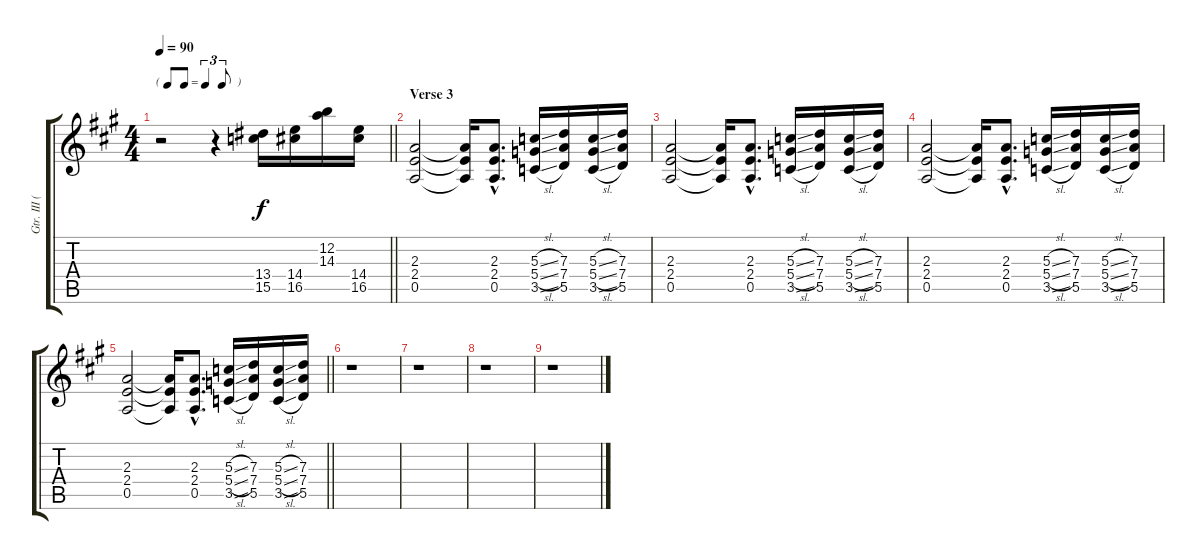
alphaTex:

\track ("Gtr. III (Slight Distortion)" "Gtr. III (") {instrument distortionguitar}
\staff {score tabs}
\tuning (E4 B3 G3 D3 A2 E2) {hide}
\ts (4 4)
\tf triplet8th
\tempo 90
\clef g2
\barLineRight lightlight
\ks a
r.2{dy f} r.4 (13.4 15.5).16 (14.4 16.5).16 (12.2 14.3).16 (14.4 16.5).16 |
\section ("" "Verse 3")
(2.3 2.4 0.5).2 (2.3{t} 2.4{t} 0.5{t}).16 (2.3{hac} 2.4{hac} 0.5{hac}).8{d} (5.3{sl} 5.4{sl} 3.5{sl}).16 (7.3 7.4 5.5).16 (5.3{sl} 5.4{sl} 3.5{sl}).16 (7.3 7.4 5.5).16 |
(2.3 2.4 0.5).2 (2.3{t} 2.4{t} 0.5{t}).16 (2.3{hac} 2.4{hac} 0.5{hac}).8{d} (5.3{sl} 5.4{sl} 3.5{sl}).16 (7.3 7.4 5.5).16 (5.3{sl} 5.4{sl} 3.5{sl}).16 (7.3 7.4 5.5).16 |
(2.3 2.4 0.5).2 (2.3{t} 2.4{t} 0.5{t}).16 (2.3{hac} 2.4{hac} 0.5{hac}).8{d} (5.3{sl} 5.4{sl} 3.5{sl}).16 (7.3 7.4 5.5).16 (5.3{sl} 5.4{sl} 3.5{sl}).16 (7.3 7.4 5.5).16 |
\barLineRight lightlight
(2.3 2.4 0.5).2 (2.3{t} 2.4{t} 0.5{t}).16 (2.3{hac} 2.4{hac} 0.5{hac}).8{d} (5.3{sl} 5.4{sl} 3.5{sl}).16 (7.3 7.4 5.5).16 (5.3{sl} 5.4{sl} 3.5{sl}).16 (7.3 7.4 5.5).16 |
r.1 |
r.1 |
r.1 |
r.1
